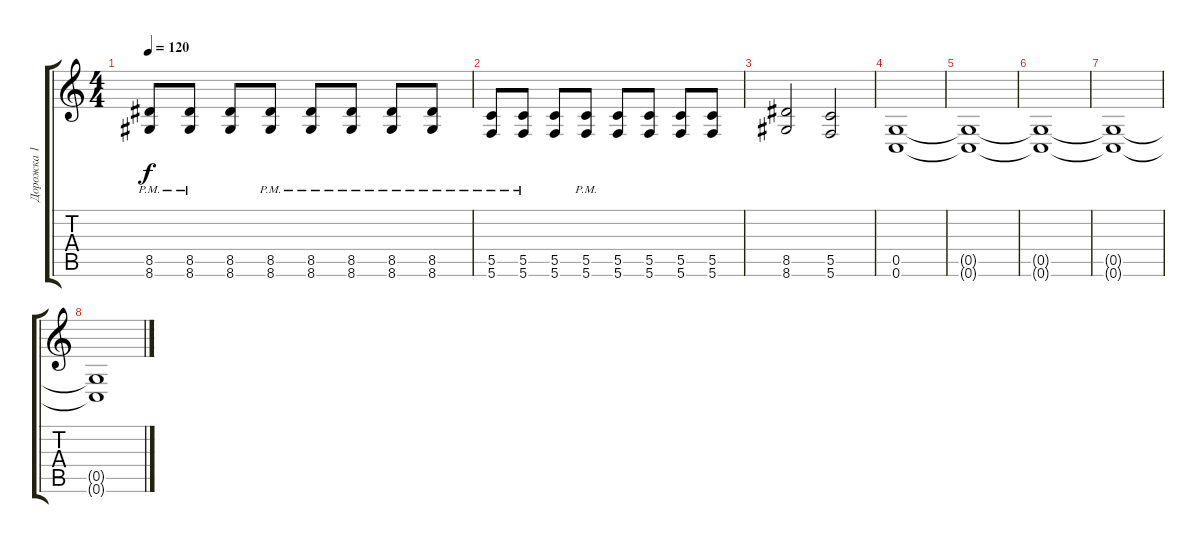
\track ("Дорожка 1" "Дорожка 1") {instrument overdrivenguitar}
\staff {score tabs}
\tuning (D4 A3 F3 C3 G2 C2) {hide}
\ts (4 4)
\tempo 120
\clef g2
\ks c
(8.5{pm} 8.6{pm}).8{dy f} (8.5{pm} 8.6{pm}).8 (8.5 8.6).8 (8.5{pm} 8.6{pm}).8 (8.5{pm} 8.6{pm}).8 (8.5{pm} 8.6{pm}).8 (8.5{pm} 8.6{pm}).8 (8.5{pm} 8.6{pm}).8 |
(5.5{pm} 5.6{pm}).8 (5.5{pm} 5.6{pm}).8 (5.5 5.6).8 (5.5{pm} 5.6{pm}).8 (5.5 5.6).8 (5.5 5.6).8 (5.5 5.6).8 (5.5 5.6).8 |
(8.5 8.6).2 (5.5 5.6).2 |
(0.5 0.6).1 |
(0.5{t} 0.6{t}).1 |
(0.5{t} 0.6{t}).1 |
(0.5{t} 0.6{t}).1 |
(0.5{t} 0.6{t}).1
